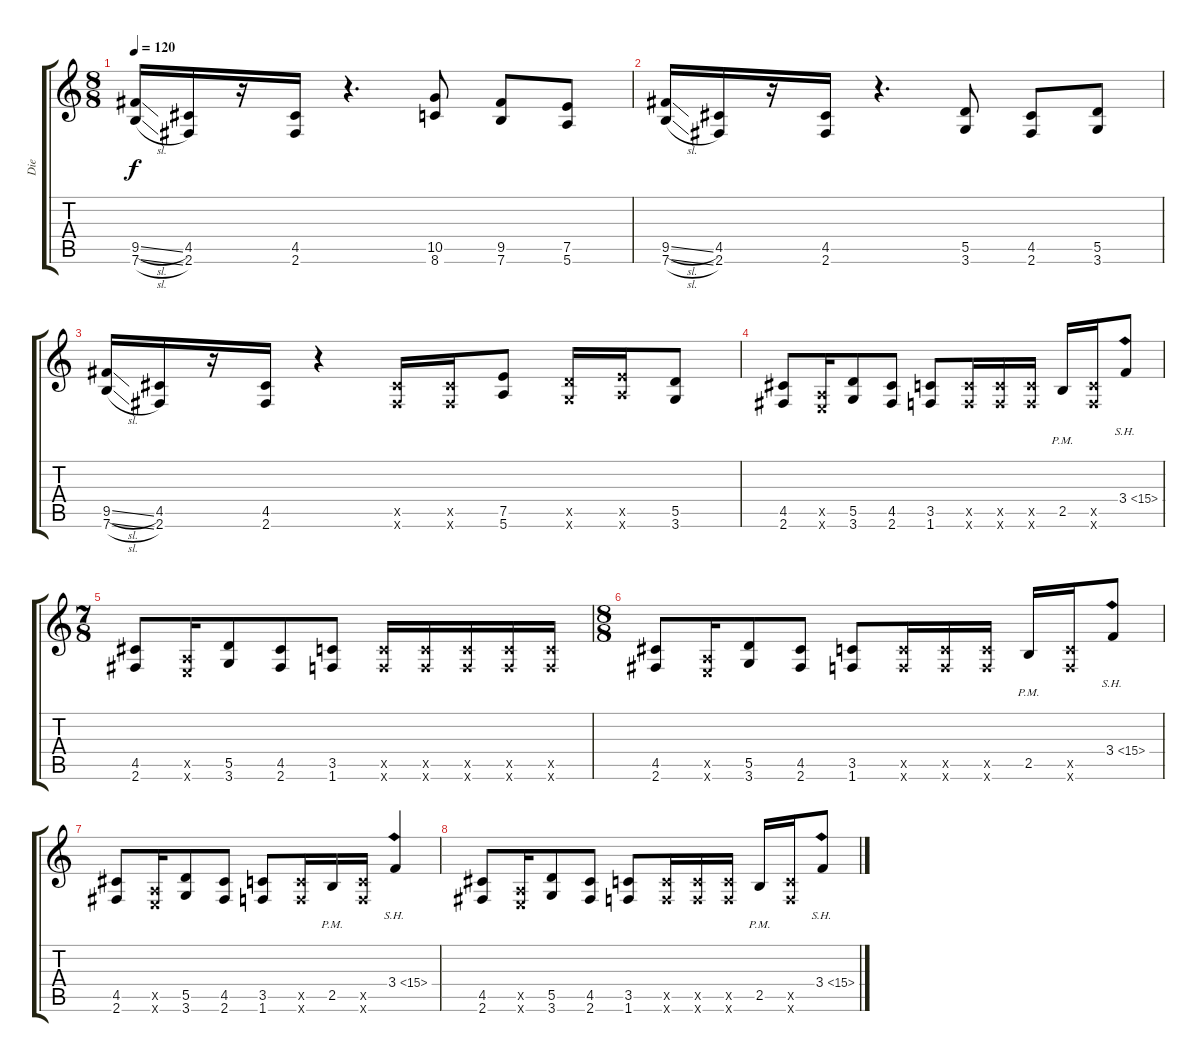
\track ("Die" "Die") {instrument distortionguitar}
\staff {score tabs}
\tuning (E4 B3 G3 D3 A2 E2) {hide}
\ts (8 8)
\tempo 120
\clef g2
\ks c
(9.5{sl} 7.6{sl}).16{dy f} (4.5 2.6).16 r.16 (4.5 2.6).16 r.4{d} (10.5 8.6).8 (9.5 7.6).8 (7.5 5.6).8 |
(9.5{sl} 7.6{sl}).16 (4.5 2.6).16 r.16 (4.5 2.6).16 r.4{d} (5.5 3.6).8 (4.5 2.6).8 (5.5 3.6).8 |
(9.5{sl} 7.6{sl}).16 (4.5 2.6).16 r.16 (4.5 2.6).16 r.4 (4.5{x} 2.6{x}).16 (4.5{x} 2.6{x}).16 (7.5 5.6).8 (5.5{x} 3.6{x}).16 (7.5{x} 5.6{x}).16 (5.5 3.6).8 |
(4.5 2.6).8 (0.5{x} 0.6{x}).16 (5.5 3.6).8 (4.5 2.6).8 (3.5 1.6).8 (3.5{x} 1.6{x}).16 (3.5{x} 1.6{x}).16 (3.5{x} 1.6{x}).16 2.5{pm}.16 (3.5{x} 1.6{x}).16 3.4{sh 12}.8 |
\ts (7 8)
(4.5 2.6).8 (0.5{x} 0.6{x}).16 (5.5 3.6).8 (4.5 2.6).8 (3.5 1.6).8 (3.5{x} 1.6{x}).16 (3.5{x} 1.6{x}).16 (3.5{x} 1.6{x}).16 (3.5{x} 1.6{x}).16 (3.5{x} 1.6{x}).16 |
\ts (8 8)
(4.5 2.6).8 (0.5{x} 0.6{x}).16 (5.5 3.6).8 (4.5 2.6).8 (3.5 1.6).8 (3.5{x} 1.6{x}).16 (3.5{x} 1.6{x}).16 (3.5{x} 1.6{x}).16 2.5{pm}.16 (3.5{x} 1.6{x}).16 3.4{sh 12}.8 |
(4.5 2.6).8 (0.5{x} 0.6{x}).16 (5.5 3.6).8 (4.5 2.6).8 (3.5 1.6).8 (3.5{x} 1.6{x}).16 2.5{pm}.16 (3.5{x} 1.6{x}).16 3.4{sh 12}.4 |
(4.5 2.6).8 (0.5{x} 0.6{x}).16 (5.5 3.6).8 (4.5 2.6).8 (3.5 1.6).8 (3.5{x} 1.6{x}).16 (3.5{x} 1.6{x}).16 (3.5{x} 1.6{x}).16 2.5{pm}.16 (3.5{x} 1.6{x}).16 3.4{sh 12}.8
